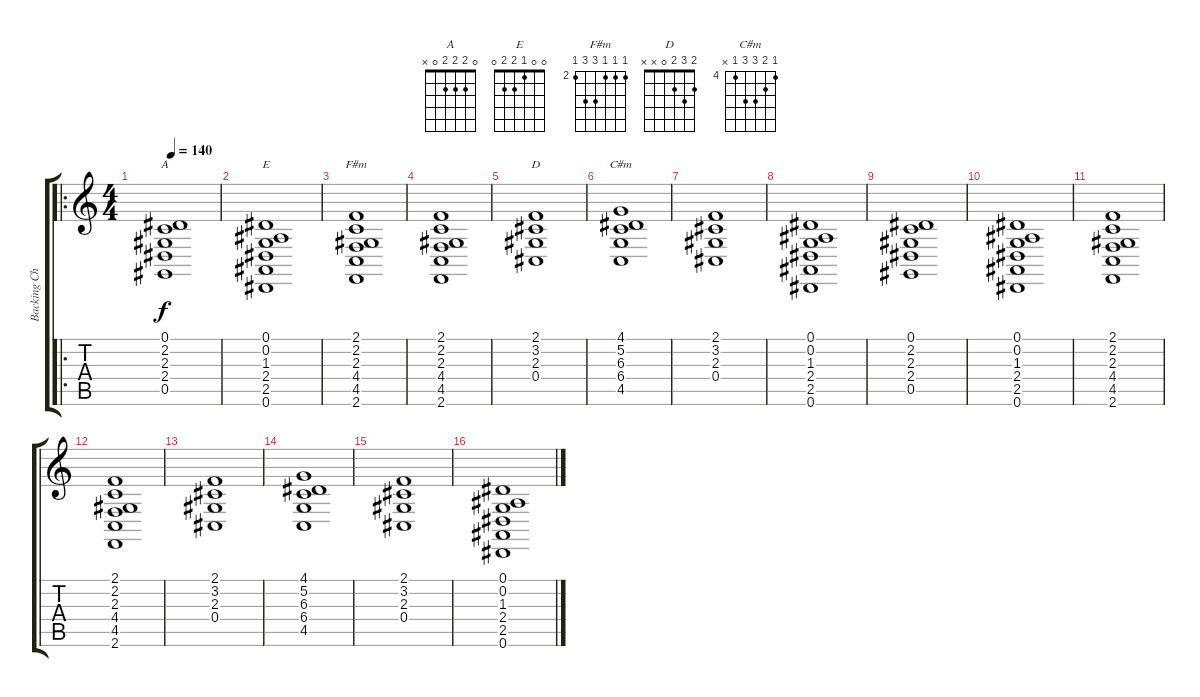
\track ("Backing Chords" "Backing Ch") {instrument stringensemble1}
\staff {score tabs}
\tuning (Eb4 Bb3 Gb3 Db3 Ab2 Eb2) {hide}
\chord ("A" 0 2 2 2 0 x)
\chord ("E" 0 0 1 2 2 0)
\chord ("F#m" 2 2 2 4 4 2) {firstfret 2}
\chord ("D" 2 3 2 0 x x)
\chord ("C#m" 4 5 6 6 4 x) {firstfret 4}
\ro
\ts (4 4)
\tempo 140
\clef g2
\ks c
(0.1 2.2 2.3 2.4 0.5).1{ch "A" dy f} |
(0.1 0.2 1.3 2.4 2.5 0.6).1{ch "E"} |
(2.1 2.2 2.3 4.4 4.5 2.6).1{ch "F#m"} |
(2.1 2.2 2.3 4.4 4.5 2.6).1 |
(2.1 3.2 2.3 0.4).1{ch "D"} |
(4.1 5.2 6.3 6.4 4.5).1{ch "C#m"} |
(2.1 3.2 2.3 0.4).1 |
(0.1 0.2 1.3 2.4 2.5 0.6).1 |
(0.1 2.2 2.3 2.4 0.5).1 |
(0.1 0.2 1.3 2.4 2.5 0.6).1 |
(2.1 2.2 2.3 4.4 4.5 2.6).1 |
(2.1 2.2 2.3 4.4 4.5 2.6).1 |
(2.1 3.2 2.3 0.4).1 |
(4.1 5.2 6.3 6.4 4.5).1 |
(2.1 3.2 2.3 0.4).1 |
(0.1 0.2 1.3 2.4 2.5 0.6).1
